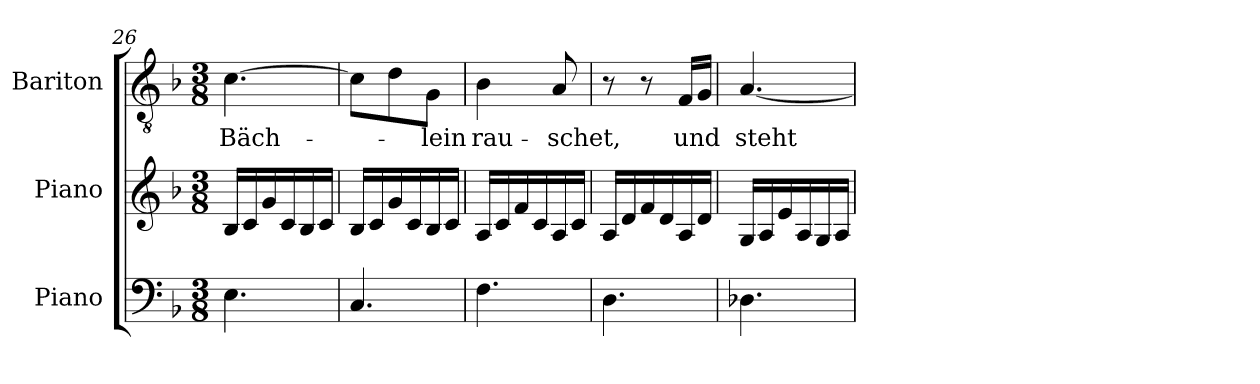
**kern	**kern	**kern	**text
*part3	*part2	*part1	*part1
*staff3	*staff2	*staff1	*staff1
*I"Piano	*I"Piano	*I"Bariton	*
*I'Pno.	*I'Pno.	*I'Ba.	*
*clefF4	*clefG2	*clefGv2	*
*k[b-]	*k[b-]	*k[b-]	*
*M3/8	*M3/8	*M3/8	*
=26	=26	=26	=26
!	!	!	!LO:LY:b
4.E\	16B-/LL	[4.c\	Bäch-
.	16c/	.	.
.	16g/	.	.
.	16c/	.	.
.	16B-/	.	.
.	16c/JJ	.	.
=27	=27	=27	=27
4.C/	16B-/LL	8c\L]	.
.	16c/	.	.
.	16g/	8d\	.
.	16c/	.	.
!	!	!	!LO:LY:b
.	16B-/	8G\J	-lein
.	16c/JJ	.	.
=28	=28	=28	=28
!	!	!	!LO:LY:b
4.F\	16A/LL	4B-\	rau-
.	16c/	.	.
.	16f/	.	.
.	16c/	.	.
!	!	!	!LO:LY:b
.	16A/	8A/	-schet,
.	16c/JJ	.	.
!!LO:LB:g=z
=29	=29	=29	=29
4.D\	16A/LL	8r	.
.	16d/	.	.
.	16f/	8r	.
.	16d/	.	.
!	!	!	!LO:LY:b
.	16A/	16F/LL	und
.	16d/JJ	16G/JJ	.
=30	=30	=30	=30
!	!	!	!LO:LY:b
4.D-X\	16G/LL	[4.A/	steht-
.	16A/	.	.
.	16e/	.	.
.	16A/	.	.
.	16G/	.	.
.	16A/JJ	.	.
=	=	=	=
*-	*-	*-	*-
